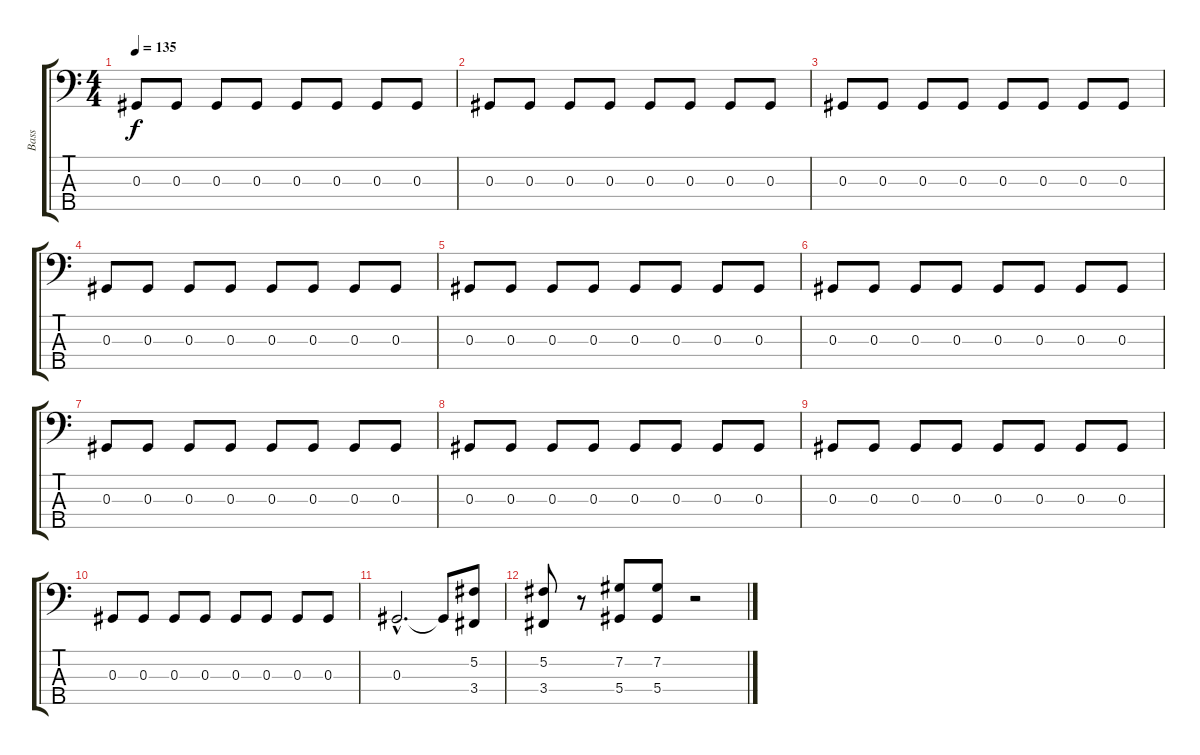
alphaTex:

\track ("Bass" "Bass") {instrument electricbassfinger}
\staff {score tabs}
\tuning (Gb2 Db2 Ab1 Eb1 Bb0) {hide}
\ts (4 4)
\tempo 135
\clef f4
\ks c
0.3.8{dy f} 0.3.8 0.3.8 0.3.8 0.3.8 0.3.8 0.3.8 0.3.8 |
0.3.8 0.3.8 0.3.8 0.3.8 0.3.8 0.3.8 0.3.8 0.3.8 |
0.3.8 0.3.8 0.3.8 0.3.8 0.3.8 0.3.8 0.3.8 0.3.8 |
0.3.8 0.3.8 0.3.8 0.3.8 0.3.8 0.3.8 0.3.8 0.3.8 |
0.3.8 0.3.8 0.3.8 0.3.8 0.3.8 0.3.8 0.3.8 0.3.8 |
0.3.8 0.3.8 0.3.8 0.3.8 0.3.8 0.3.8 0.3.8 0.3.8 |
0.3.8 0.3.8 0.3.8 0.3.8 0.3.8 0.3.8 0.3.8 0.3.8 |
0.3.8 0.3.8 0.3.8 0.3.8 0.3.8 0.3.8 0.3.8 0.3.8 |
0.3.8 0.3.8 0.3.8 0.3.8 0.3.8 0.3.8 0.3.8 0.3.8 |
0.3.8 0.3.8 0.3.8 0.3.8 0.3.8 0.3.8 0.3.8 0.3.8 |
0.3{hac}.2{d} 0.3{t}.8 (5.2 3.4).8 |
(5.2 3.4).8 r.8 (7.2 5.4).8 (7.2 5.4).8 r.2
